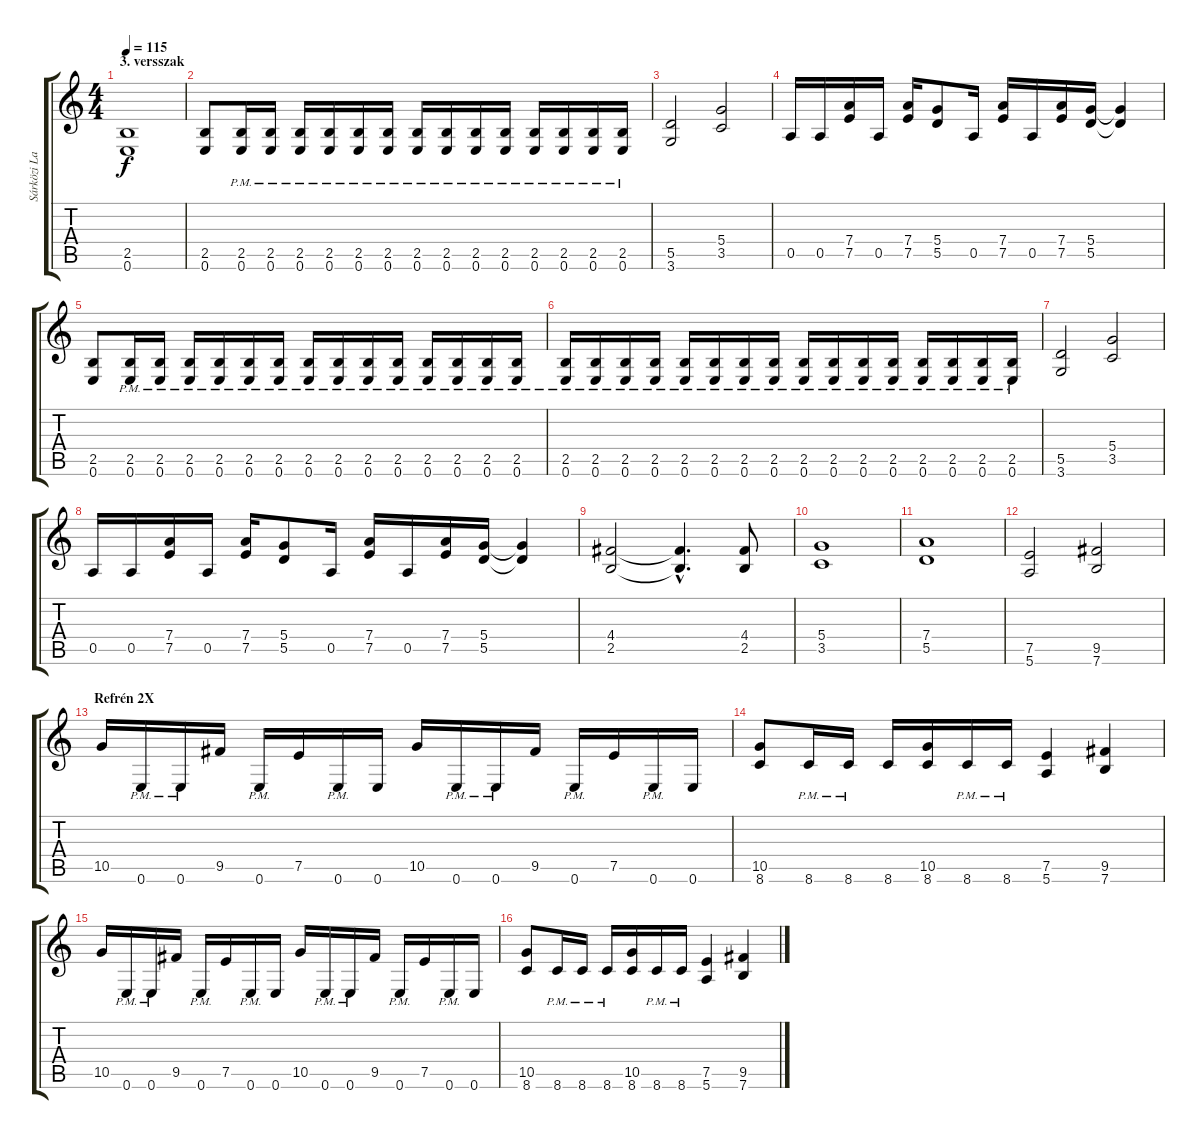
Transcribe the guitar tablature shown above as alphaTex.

\track ("Sárközi Lajos /gitár/" "Sárközi La") {instrument distortionguitar}
\staff {score tabs}
\tuning (E4 B3 G3 D3 A2 E2) {hide}
\ts (4 4)
\section ("" "3. versszak")
\tempo 115
\clef g2
\ks c
(2.5 0.6).1{dy f} |
(2.5 0.6).8 (2.5{pm} 0.6{pm}).16 (2.5{pm} 0.6{pm}).16 (2.5{pm} 0.6{pm}).16 (2.5{pm} 0.6{pm}).16 (2.5{pm} 0.6{pm}).16 (2.5{pm} 0.6{pm}).16 (2.5{pm} 0.6{pm}).16 (2.5{pm} 0.6{pm}).16 (2.5{pm} 0.6{pm}).16 (2.5{pm} 0.6{pm}).16 (2.5{pm} 0.6{pm}).16 (2.5{pm} 0.6{pm}).16 (2.5{pm} 0.6{pm}).16 (2.5 0.6{pm}).16 |
(5.5 3.6).2 (5.4 3.5).2 |
0.5.16 0.5.16 (7.4 7.5).16 0.5.16 (7.4 7.5).16 (5.4 5.5).8 0.5.16 (7.4 7.5).16 0.5.16 (7.4 7.5).16 (5.4 5.5).16 (5.4{t} 5.5{t}).4 |
(2.5 0.6).8 (2.5{pm} 0.6{pm}).16 (2.5{pm} 0.6{pm}).16 (2.5{pm} 0.6{pm}).16 (2.5{pm} 0.6{pm}).16 (2.5{pm} 0.6{pm}).16 (2.5{pm} 0.6{pm}).16 (2.5{pm} 0.6{pm}).16 (2.5{pm} 0.6{pm}).16 (2.5{pm} 0.6{pm}).16 (2.5{pm} 0.6{pm}).16 (2.5{pm} 0.6{pm}).16 (2.5{pm} 0.6{pm}).16 (2.5{pm} 0.6{pm}).16 (2.5 0.6{pm}).16 |
(2.5{pm} 0.6{pm}).16 (2.5{pm} 0.6{pm}).16 (2.5{pm} 0.6{pm}).16 (2.5{pm} 0.6{pm}).16 (2.5{pm} 0.6{pm}).16 (2.5{pm} 0.6{pm}).16 (2.5{pm} 0.6{pm}).16 (2.5{pm} 0.6{pm}).16 (2.5{pm} 0.6{pm}).16 (2.5{pm} 0.6{pm}).16 (2.5{pm} 0.6{pm}).16 (2.5{pm} 0.6{pm}).16 (2.5{pm} 0.6{pm}).16 (2.5{pm} 0.6{pm}).16 (2.5 0.6{pm}).16 (2.5{pm} 0.6{pm}).16 |
(5.5 3.6).2 (5.4 3.5).2 |
0.5.16 0.5.16 (7.4 7.5).16 0.5.16 (7.4 7.5).16 (5.4 5.5).8 0.5.16 (7.4 7.5).16 0.5.16 (7.4 7.5).16 (5.4 5.5).16 (5.4{t} 5.5{t}).4 |
(4.4 2.5).2 (4.4{hac t} 2.5{hac t}).4{d} (4.4 2.5).8 |
(5.4 3.5).1 |
(7.4 5.5).1 |
(7.5 5.6).2 (9.5 7.6).2 |
\section ("" "Refrén 2X")
10.5.16 0.6{pm}.16 0.6{pm}.16 9.5.16 0.6{pm}.16 7.5.16 0.6{pm}.16 0.6.16 10.5.16 0.6{pm}.16 0.6{pm}.16 9.5.16 0.6{pm}.16 7.5.16 0.6{pm}.16 0.6.16 |
(10.5 8.6).8 8.6{pm}.16 8.6{pm}.16 8.6.16 (10.5 8.6).16 8.6{pm}.16 8.6{pm}.16 (7.5 5.6).4 (9.5 7.6).4 |
10.5.16 0.6{pm}.16 0.6{pm}.16 9.5.16 0.6{pm}.16 7.5.16 0.6{pm}.16 0.6.16 10.5.16 0.6{pm}.16 0.6{pm}.16 9.5.16 0.6{pm}.16 7.5.16 0.6{pm}.16 0.6.16 |
(10.5 8.6).8 8.6{pm}.16 8.6{pm}.16 8.6{pm}.16 (10.5 8.6).16 8.6{pm}.16 8.6{pm}.16 (7.5 5.6).4 (9.5 7.6).4
